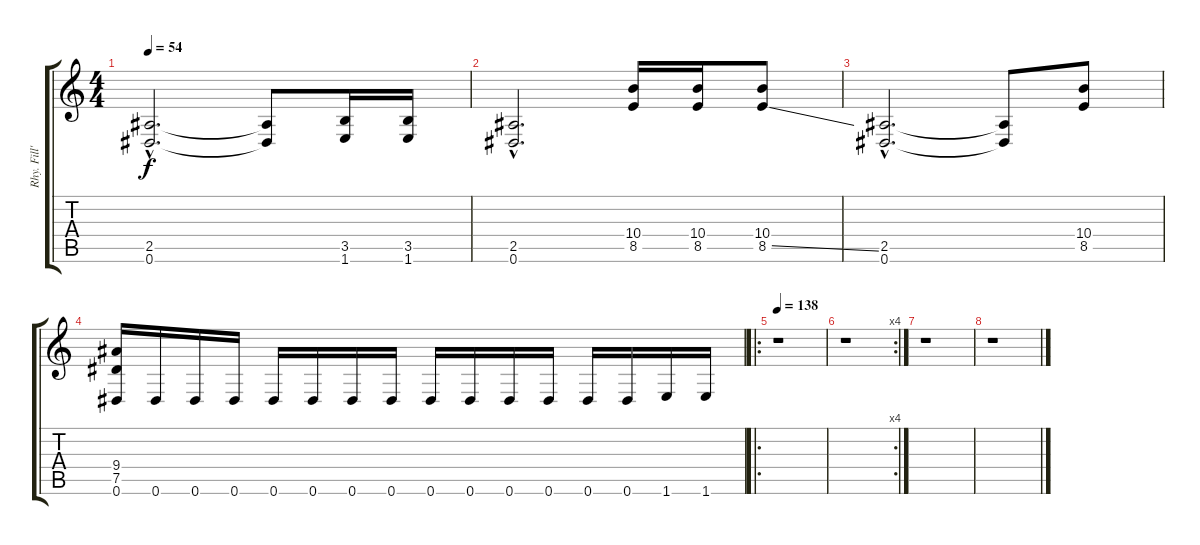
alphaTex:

\track ("Rhy. Fill's" "Rhy. Fill'") {instrument distortionguitar}
\staff {score tabs}
\tuning (Eb4 Bb3 Gb3 Db3 Ab2 Eb2) {hide}
\ts (4 4)
\tempo 54
\clef g2
\ks c
(2.5{hac} 0.6{hac}).2{d dy f} (2.5{t} 0.6{t}).8 (3.5 1.6).16 (3.5 1.6).16 |
(2.5{hac} 0.6{hac}).2{d} (10.4 8.5).16 (10.4 8.5).16 (10.4 8.5{ss}).8 |
(2.5{hac} 0.6{hac}).2{d} (2.5{t} 0.6{t}).8 (10.4 8.5).8 |
(9.4 7.5 0.6).16 0.6.16 0.6.16 0.6.16 0.6.16 0.6.16 0.6.16 0.6.16 0.6.16 0.6.16 0.6.16 0.6.16 0.6.16 0.6.16 1.6.16 1.6.16 |
\ro
\tempo 138
r.1 |
\rc 4
r.1 |
r.1 |
r.1
